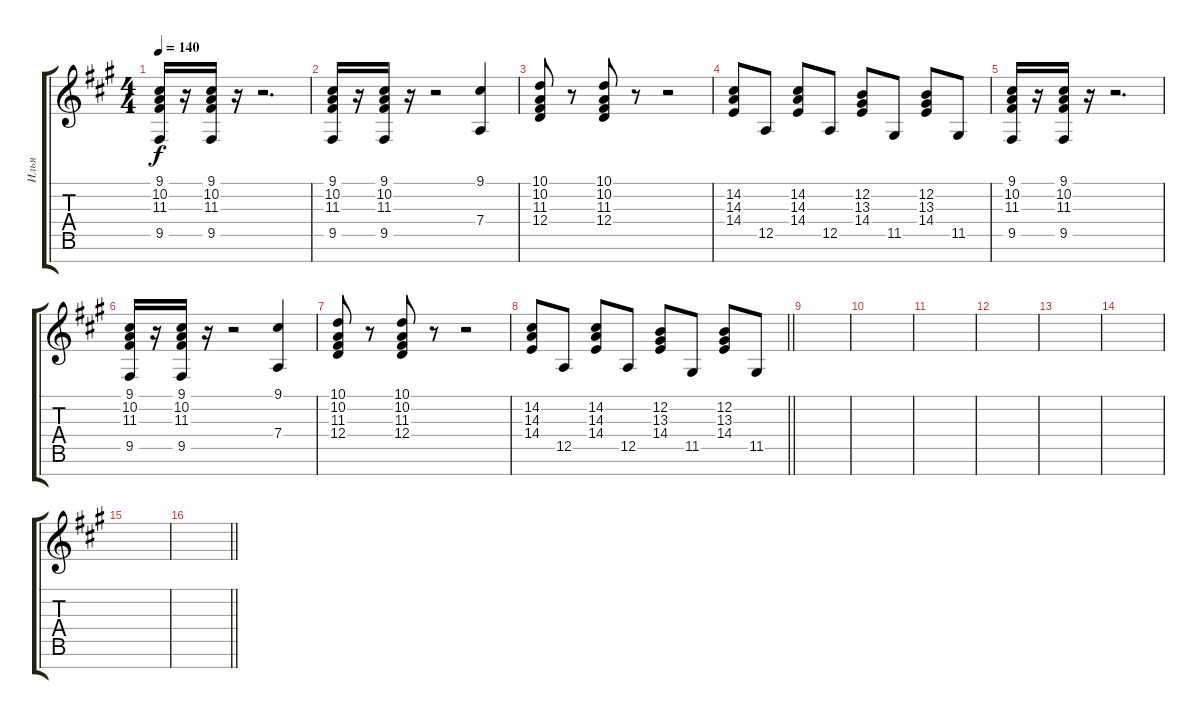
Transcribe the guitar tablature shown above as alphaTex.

\track ("Илья" "Илья") {instrument stringensemble1}
\staff {score tabs}
\tuning (E4 B3 G3 D3 A2 E2 B1) {hide}
\ts (4 4)
\tempo 140
\clef g2
\ks f#minor
(9.1 10.2 11.3 9.5).16{dy f} r.16 (9.1 10.2 11.3 9.5).16 r.16 r.2{d} |
(9.1 10.2 11.3 9.5).16 r.16 (9.1 10.2 11.3 9.5).16 r.16 r.2 (9.1 7.4).4 |
(10.1 10.2 11.3 12.4).8 r.8 (10.1 10.2 11.3 12.4).8 r.8 r.2 |
(14.2 14.3 14.4).8 12.5.8 (14.2 14.3 14.4).8 12.5.8 (12.2 13.3 14.4).8 11.5.8 (12.2 13.3 14.4).8 11.5.8 |
(9.1 10.2 11.3 9.5).16 r.16 (9.1 10.2 11.3 9.5).16 r.16 r.2{d} |
(9.1 10.2 11.3 9.5).16 r.16 (9.1 10.2 11.3 9.5).16 r.16 r.2 (9.1 7.4).4 |
(10.1 10.2 11.3 12.4).8 r.8 (10.1 10.2 11.3 12.4).8 r.8 r.2 |
\barLineRight lightlight
(14.2 14.3 14.4).8 12.5.8 (14.2 14.3 14.4).8 12.5.8 (12.2 13.3 14.4).8 11.5.8 (12.2 13.3 14.4).8 11.5.8 |
\section ("" "")
|
|
|
|
|
|
|
\barLineRight lightlight
